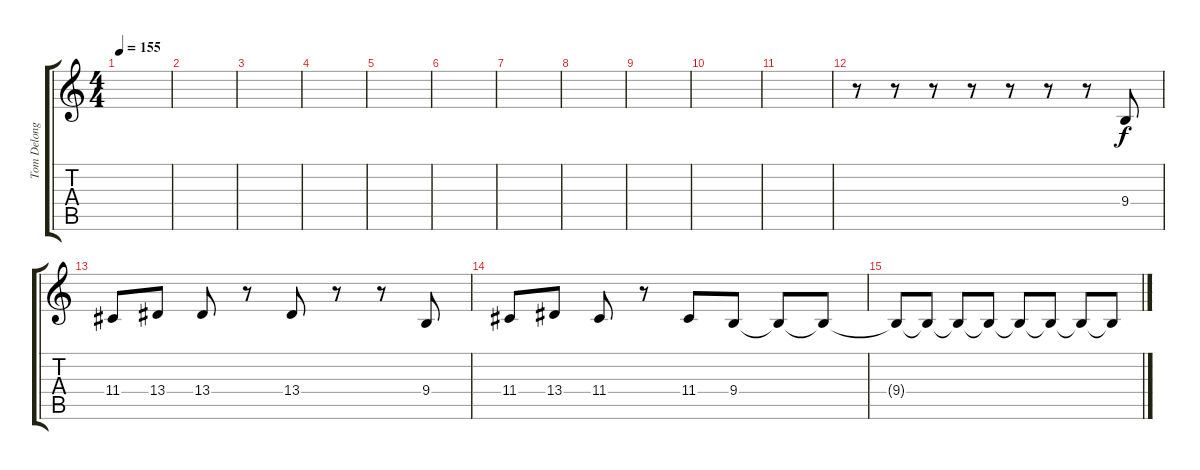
\track ("Tom Delonge - Vocal" "Tom Delong") {instrument clarinet}
\staff {score tabs}
\tuning (E4 B3 G3 D3 A2 E2) {hide}
\ts (4 4)
\tempo 155
\clef g2
\ks c
|
|
|
|
|
|
|
|
|
|
|
r.8 r.8 r.8 r.8 r.8 r.8 r.8 9.4.8 |
11.4.8 13.4.8 13.4.8 r.8 13.4.8 r.8 r.8 9.4.8 |
11.4.8 13.4.8 11.4.8 r.8 11.4.8 9.4.8 9.4{t}.8 9.4{t}.8 |
9.4{t}.8 9.4{t}.8 9.4{t}.8 9.4{t}.8 9.4{t}.8 9.4{t}.8 9.4{t}.8 9.4{t}.8
